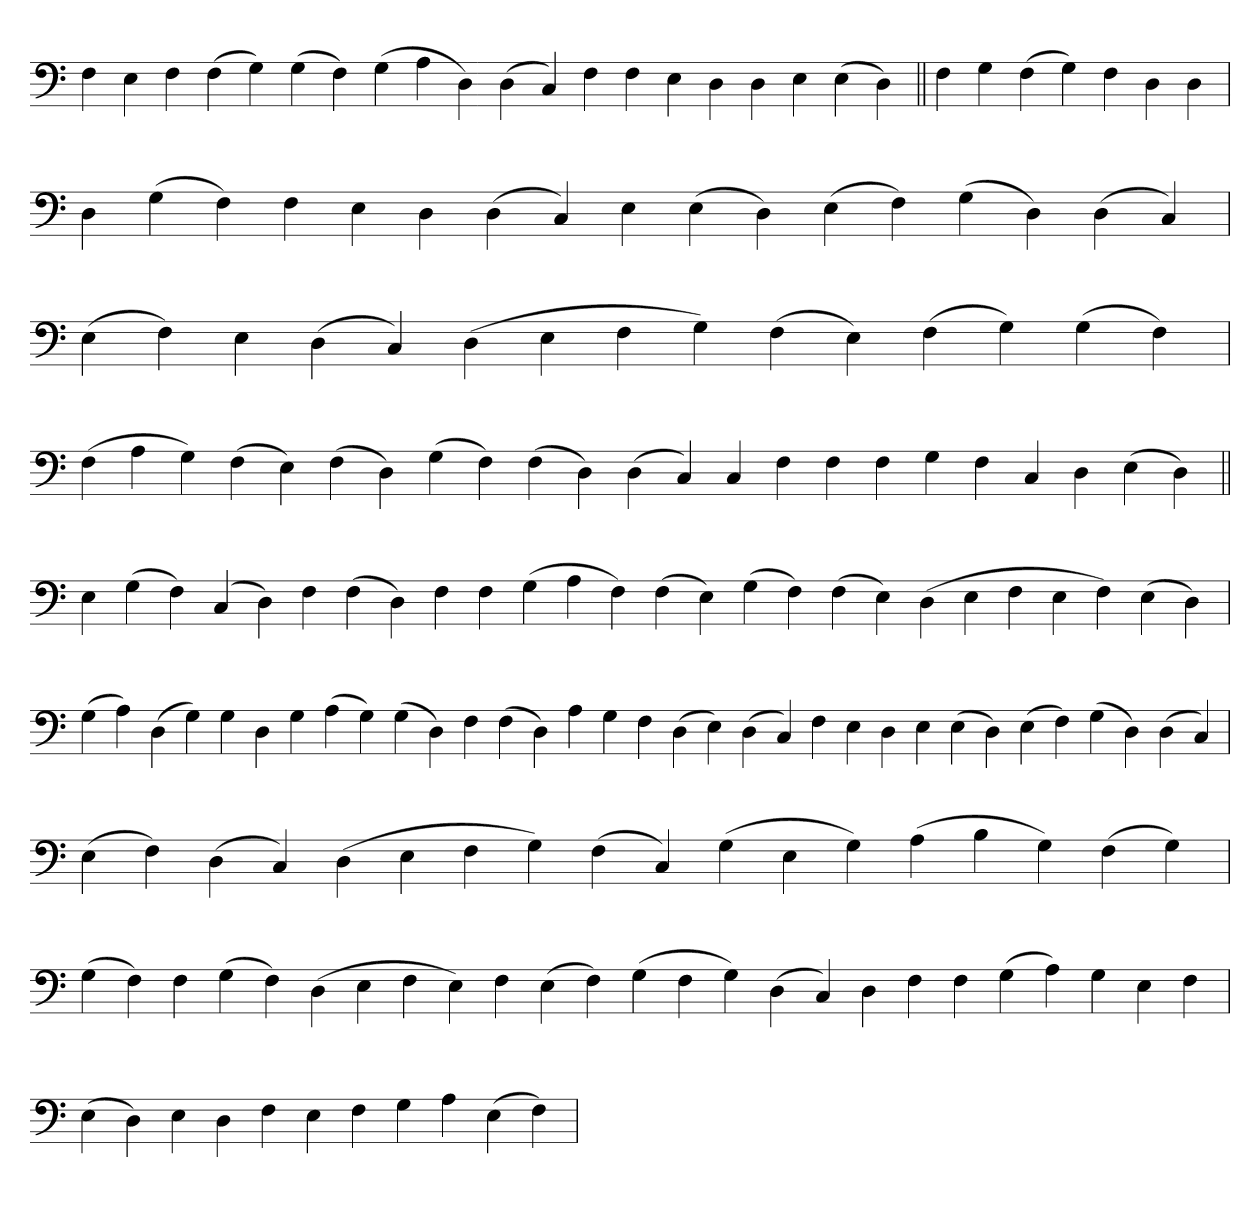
**kern
*part1
*staff1
=
4F
4E
4F
(4F
4G)
(4G
4F)
(4G
4A
4D)
(4D
4C)
4F
4F
4E
4D
4D
4E
(4E
4D)
=||
4F
4G
(4F
4G)
4F
4D
4D
='
4D
(4G
4F)
4F
4E
4D
(4D
4C)
4E
(4E
4D)
(4E
4F)
(4G
4D)
(4D
4C)
=
(4E
4F)
4E
(4D
4C)
(4D
4E
4F
4G)
(4F
4E)
(4F
4G)
(4G
4F)
='
(4F
4A
4G)
(4F
4E)
(4F
4D)
(4G
4F)
(4F
4D)
(4D
4C)
4C
4F
4F
4F
4G
4F
4C
4D
(4E
4D)
=||
4E
(4G
4F)
(4C
4D)
4F
(4F
4D)
4F
4F
(4G
4A
4F)
(4F
4E)
(4G
4F)
(4F
4E)
(4D
4E
4F
4E
4F)
(4E
4D)
='
(4G
4A)
(4D
4G)
4G
4D
4G
(4A
4G)
(4G
4D)
4F
(4F
4D)
4A
4G
4F
(4D
4E)
(4D
4C)
4F
4E
4D
4E
(4E
4D)
(4E
4F)
(4G
4D)
(4D
4C)
=
(4E
4F)
(4D
4C)
(4D
4E
4F
4G)
(4F
4C)
(4G
4E
4G)
(4A
4B
4G)
(4F
4G)
='
(4G
4F)
4F
(4G
4F)
(4D
4E
4F
4E)
4F
(4E
4F)
(4G
4F
4G)
(4D
4C)
4D
4F
4F
(4G
4A)
4G
4E
4F
=
(4E
4D)
4E
4D
4F
4E
4F
4G
4A
(4E
4F)
=`
*-
